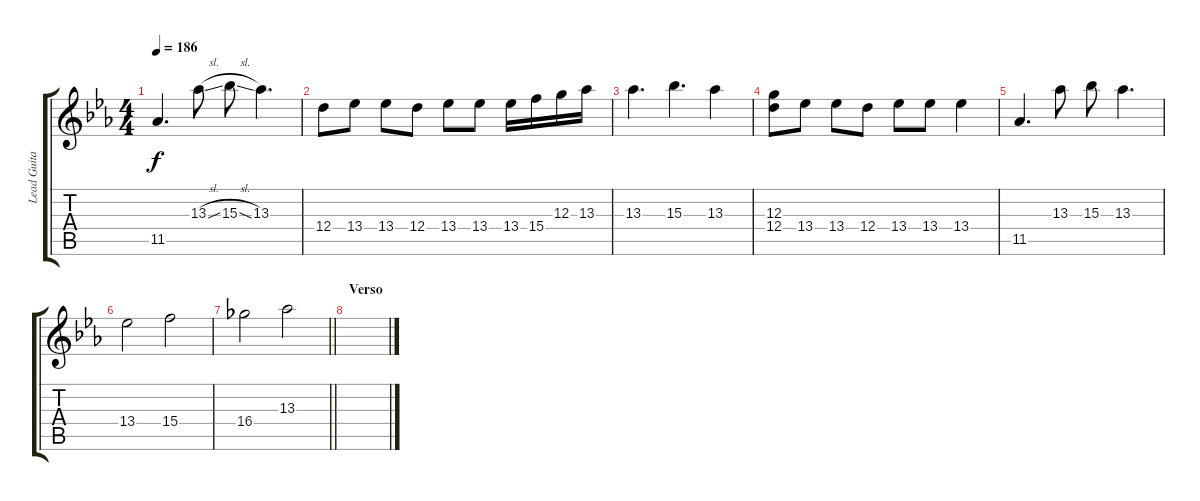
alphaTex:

\track ("Lead Guitar" "Lead Guita") {instrument overdrivenguitar}
\staff {score tabs}
\tuning (E4 B3 G3 D3 A2 E2) {hide}
\ts (4 4)
\tempo 186
\clef g2
\ks eb
11.5.4{d dy f} 13.3{sl}.8 15.3{sl}.8 13.3.4{d} |
12.4.8 13.4.8 13.4.8 12.4.8 13.4.8 13.4.8 13.4.16 15.4.16 12.3.16 13.3.16 |
13.3.4{d} 15.3.4{d} 13.3.4 |
(12.3 12.4).8 13.4.8 13.4.8 12.4.8 13.4.8 13.4.8 13.4.4 |
11.5.4{d} 13.3.8 15.3.8 13.3.4{d} |
13.4.2 15.4.2 |
\barLineRight lightlight
16.4.2 13.3.2 |
\section ("" "Verso")
